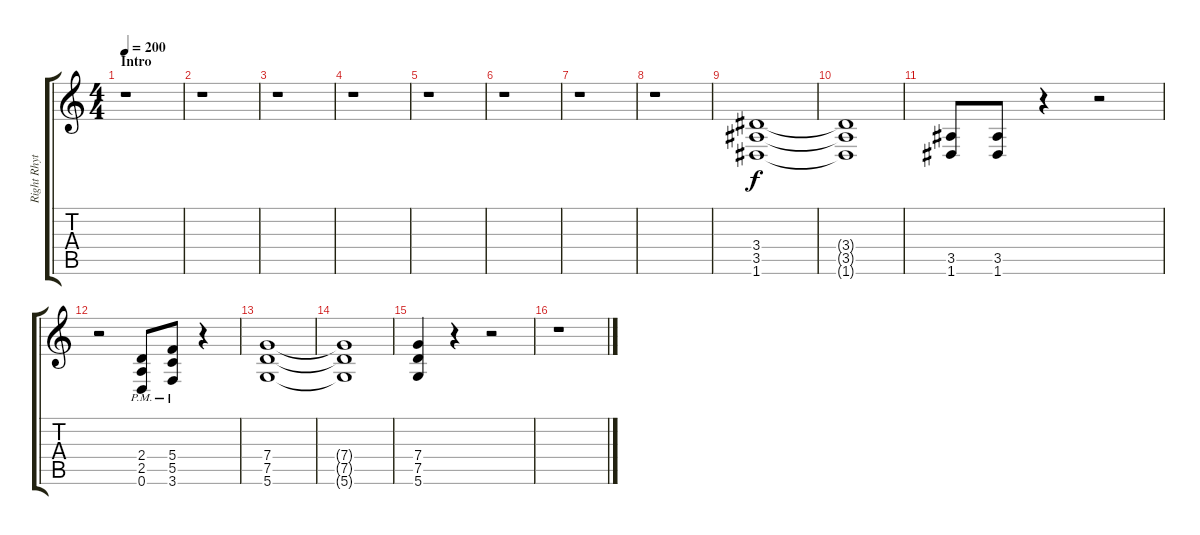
\track ("Right Rhythm Gtr" "Right Rhyt") {mute instrument distortionguitar}
\staff {score tabs}
\tuning (D4 A3 F3 C3 G2 D2) {hide}
\ts (4 4)
\section ("" "Intro")
\tempo 200
\clef g2
\ks c
r.1{dy f instrument distortionguitar} |
r.1 |
r.1 |
r.1 |
r.1 |
r.1 |
r.1 |
r.1 |
(3.4 3.5 1.6).1 |
(3.4{t} 3.5{t} 1.6{t}).1 |
(3.5 1.6).8 (3.5 1.6).8 r.4 r.2 |
r.2 (2.4{pm} 2.5{pm} 0.6{pm}).8 (5.4{pm} 5.5{pm} 3.6{pm}).8 r.4 |
(7.4 7.5 5.6).1 |
(7.4{t} 7.5{t} 5.6{t}).1 |
(7.4 7.5 5.6).4 r.4 r.2 |
r.1
